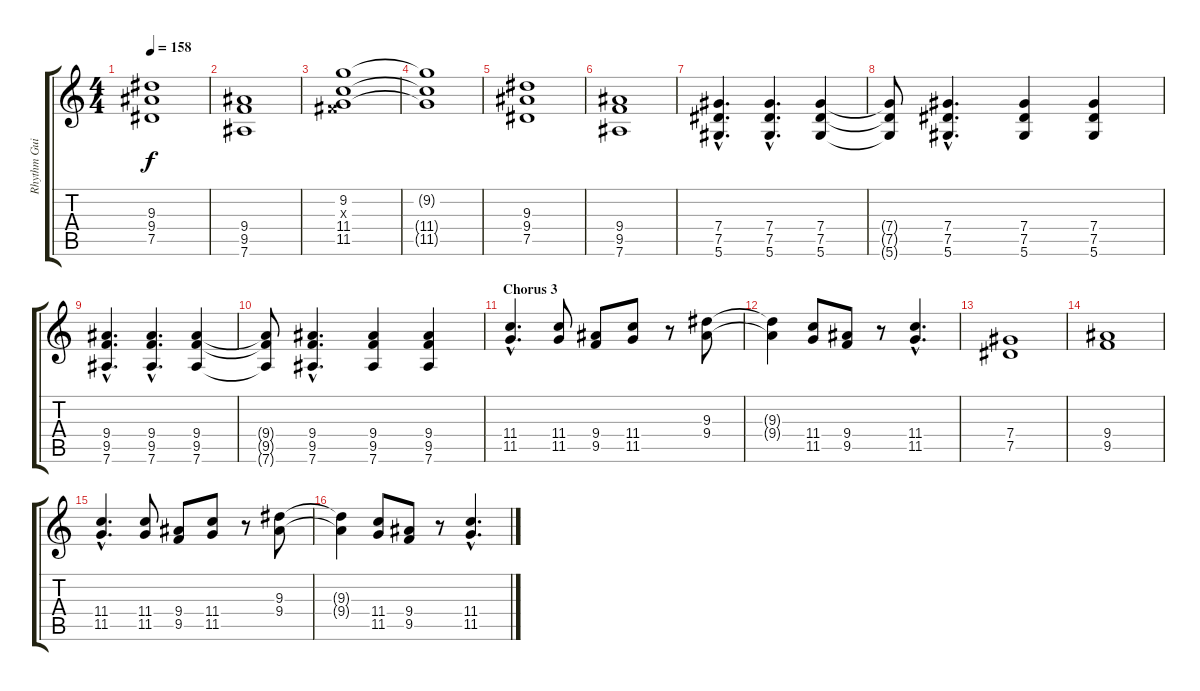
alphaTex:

\track ("Rhythm Guitar (Axel's Fingering)" "Rhythm Gui") {instrument distortionguitar}
\staff {score tabs}
\tuning (Eb4 Bb3 Gb3 Db3 Ab2 Eb2) {hide}
\ts (4 4)
\tempo 158
\clef g2
\ks c
(9.3 9.4 7.5).1{dy f} |
(9.4 9.5 7.6).1 |
(9.2 0.3{x} 11.4 11.5).1 |
(9.2{t} 11.4{t} 11.5{t}).1 |
(9.3 9.4 7.5).1 |
(9.4 9.5 7.6).1 |
(7.4{hac} 7.5{hac} 5.6{hac}).4{d} (7.4{hac} 7.5{hac} 5.6{hac}).4{d} (7.4 7.5 5.6).4 |
(7.4{t} 7.5{t} 5.6{t}).8 (7.4{hac} 7.5{hac} 5.6{hac}).4{d} (7.4 7.5 5.6).4 (7.4 7.5 5.6).4 |
(9.4{hac} 9.5{hac} 7.6{hac}).4{d} (9.4{hac} 9.5{hac} 7.6{hac}).4{d} (9.4 9.5 7.6).4 |
(9.4{t} 9.5{t} 7.6{t}).8 (9.4{hac} 9.5{hac} 7.6{hac}).4{d} (9.4 9.5 7.6).4 (9.4 9.5 7.6).4 |
\section ("" "Chorus 3")
(11.4{hac} 11.5{hac}).4{d} (11.4 11.5).8 (9.4 9.5).8 (11.4 11.5).8 r.8 (9.3 9.4).8 |
(9.3{t} 9.4{t}).4 (11.4 11.5).8 (9.4 9.5).8 r.8 (11.4{hac} 11.5{hac}).4{d} |
(7.4 7.5).1 |
(9.4 9.5).1 |
(11.4{hac} 11.5{hac}).4{d} (11.4 11.5).8 (9.4 9.5).8 (11.4 11.5).8 r.8 (9.3 9.4).8 |
(9.3{t} 9.4{t}).4 (11.4 11.5).8 (9.4 9.5).8 r.8 (11.4{hac} 11.5{hac}).4{d}
